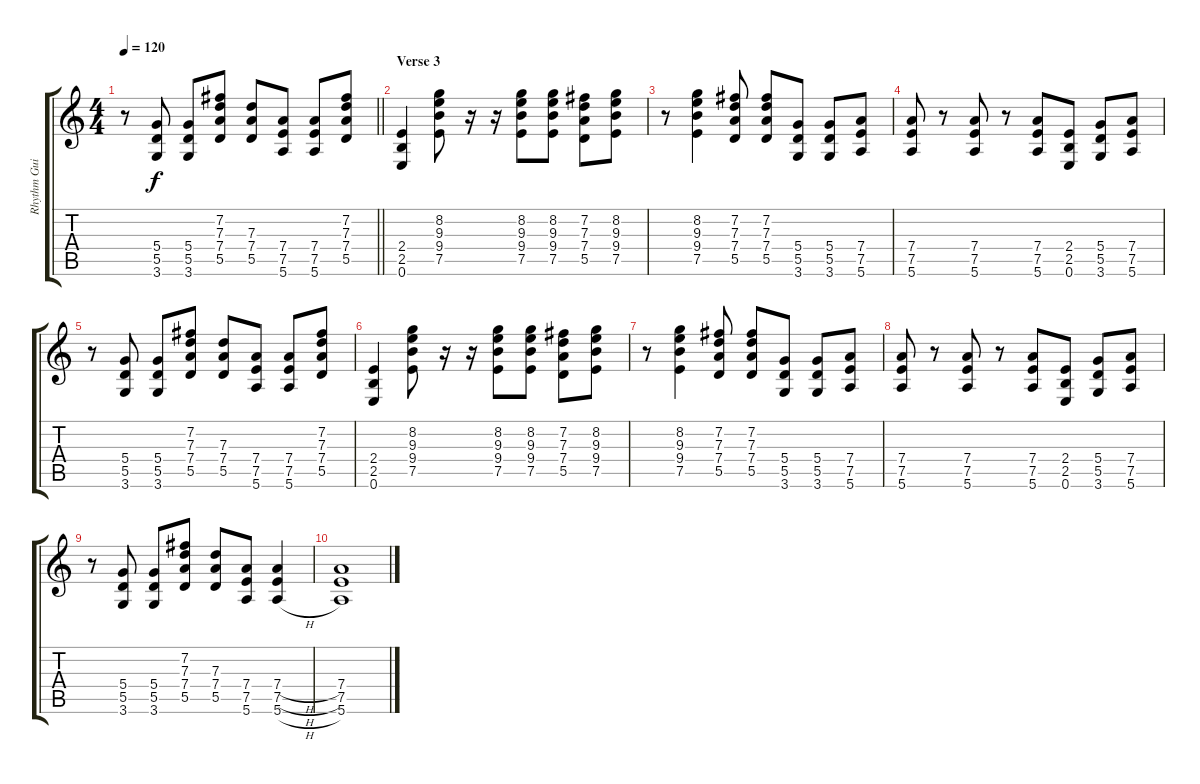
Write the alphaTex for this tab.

\track ("Rhythm Guitar" "Rhythm Gui") {instrument distortionguitar}
\staff {score tabs}
\tuning (E4 B3 G3 D3 A2 E2) {hide}
\ts (4 4)
\tempo 120
\clef g2
\barLineRight lightlight
\ks c
r.8{dy f} (5.4 5.5 3.6).8 (5.4 5.5 3.6).8 (7.2 7.3 7.4 5.5).8 (7.3 7.4 5.5).8 (7.4 7.5 5.6).8 (7.4 7.5 5.6).8 (7.2 7.3 7.4 5.5).8 |
\section ("" "Verse 3")
(2.4 2.5 0.6).4 (8.2 9.3 9.4 7.5).8 r.16 r.16 (8.2 9.3 9.4 7.5).8 (8.2 9.3 9.4 7.5).8 (7.2 7.3 7.4 5.5).8 (8.2 9.3 9.4 7.5).8 |
r.8 (8.2 9.3 9.4 7.5).4 (7.2 7.3 7.4 5.5).8 (7.2 7.3 7.4 5.5).8 (5.4 5.5 3.6).8 (5.4 5.5 3.6).8 (7.4 7.5 5.6).8 |
(7.4 7.5 5.6).8 r.8 (7.4 7.5 5.6).8 r.8 (7.4 7.5 5.6).8 (2.4 2.5 0.6).8 (5.4 5.5 3.6).8 (7.4 7.5 5.6).8 |
r.8 (5.4 5.5 3.6).8 (5.4 5.5 3.6).8 (7.2 7.3 7.4 5.5).8 (7.3 7.4 5.5).8 (7.4 7.5 5.6).8 (7.4 7.5 5.6).8 (7.2 7.3 7.4 5.5).8 |
(2.4 2.5 0.6).4 (8.2 9.3 9.4 7.5).8 r.16 r.16 (8.2 9.3 9.4 7.5).8 (8.2 9.3 9.4 7.5).8 (7.2 7.3 7.4 5.5).8 (8.2 9.3 9.4 7.5).8 |
r.8 (8.2 9.3 9.4 7.5).4 (7.2 7.3 7.4 5.5).8 (7.2 7.3 7.4 5.5).8 (5.4 5.5 3.6).8 (5.4 5.5 3.6).8 (7.4 7.5 5.6).8 |
(7.4 7.5 5.6).8 r.8 (7.4 7.5 5.6).8 r.8 (7.4 7.5 5.6).8 (2.4 2.5 0.6).8 (5.4 5.5 3.6).8 (7.4 7.5 5.6).8 |
r.8 (5.4 5.5 3.6).8 (5.4 5.5 3.6).8 (7.2 7.3 7.4 5.5).8 (7.3 7.4 5.5).8 (7.4 7.5 5.6).8 (7.4{h} 7.5{h} 5.6{h}).4 |
(7.4 7.5 5.6).1
